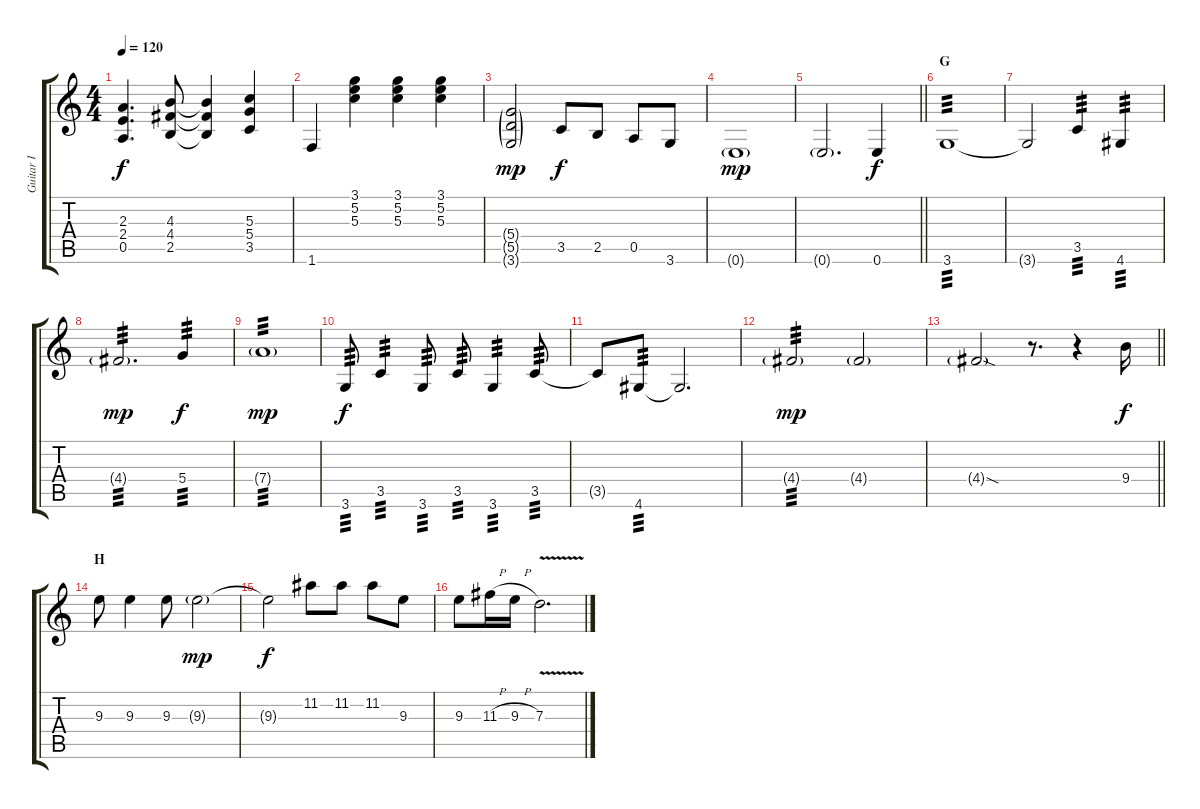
\track ("Guitar I" "Guitar I") {instrument overdrivenguitar}
\staff {score tabs}
\tuning (E4 B3 G3 D3 A2 E2) {hide}
\ts (4 4)
\tempo 120
\clef g2
\ks c
(2.3 2.4 0.5).4{d dy f} (4.3 4.4 2.5).8 (4.3{t} 4.4{t} 2.5{t}).4 (5.3 5.4 3.5).4 |
1.6.4 (3.1 5.2 5.3).4 (3.1 5.2 5.3).4 (3.1 5.2 5.3).4 |
(5.4{g} 5.5{g} 3.6{g}).2{dy mp} 3.5.8{dy f} 2.5.8 0.5.8 3.6.8 |
0.6{g}.1{dy mp} |
\barLineRight lightlight
0.6{g}.2{d} 0.6.4{dy f} |
\section ("" "G")
3.6.1{tp 3} |
3.6{t}.2 3.5.4{tp 3} 4.6.4{tp 3} |
4.4{g}.2{d tp 3 dy mp} 5.4.4{tp 3 dy f} |
7.4{g}.1{tp 3 dy mp} |
3.6.8{tp 3 dy f} 3.5.4{tp 3} 3.6.8{tp 3} 3.5.8{tp 3} 3.6.4{tp 3} 3.5.8{tp 3} |
3.5{t}.8 4.6.8{tp 3} 4.6{t}.2{d} |
4.4{g}.2{tp 3 dy mp} 4.4{g}.2 |
\barLineRight lightlight
4.4{sod g}.2 r.8{d} r.4 9.4.16{dy f} |
\section ("" "H")
9.3.8 9.3.4 9.3.8 9.3{g}.2{dy mp} |
9.3{t}.2{dy f} 11.2.8 11.2.8 11.2.8 9.3.8 |
9.3.8 11.3{h}.16 9.3{h}.16 7.3{v}.2{d}
